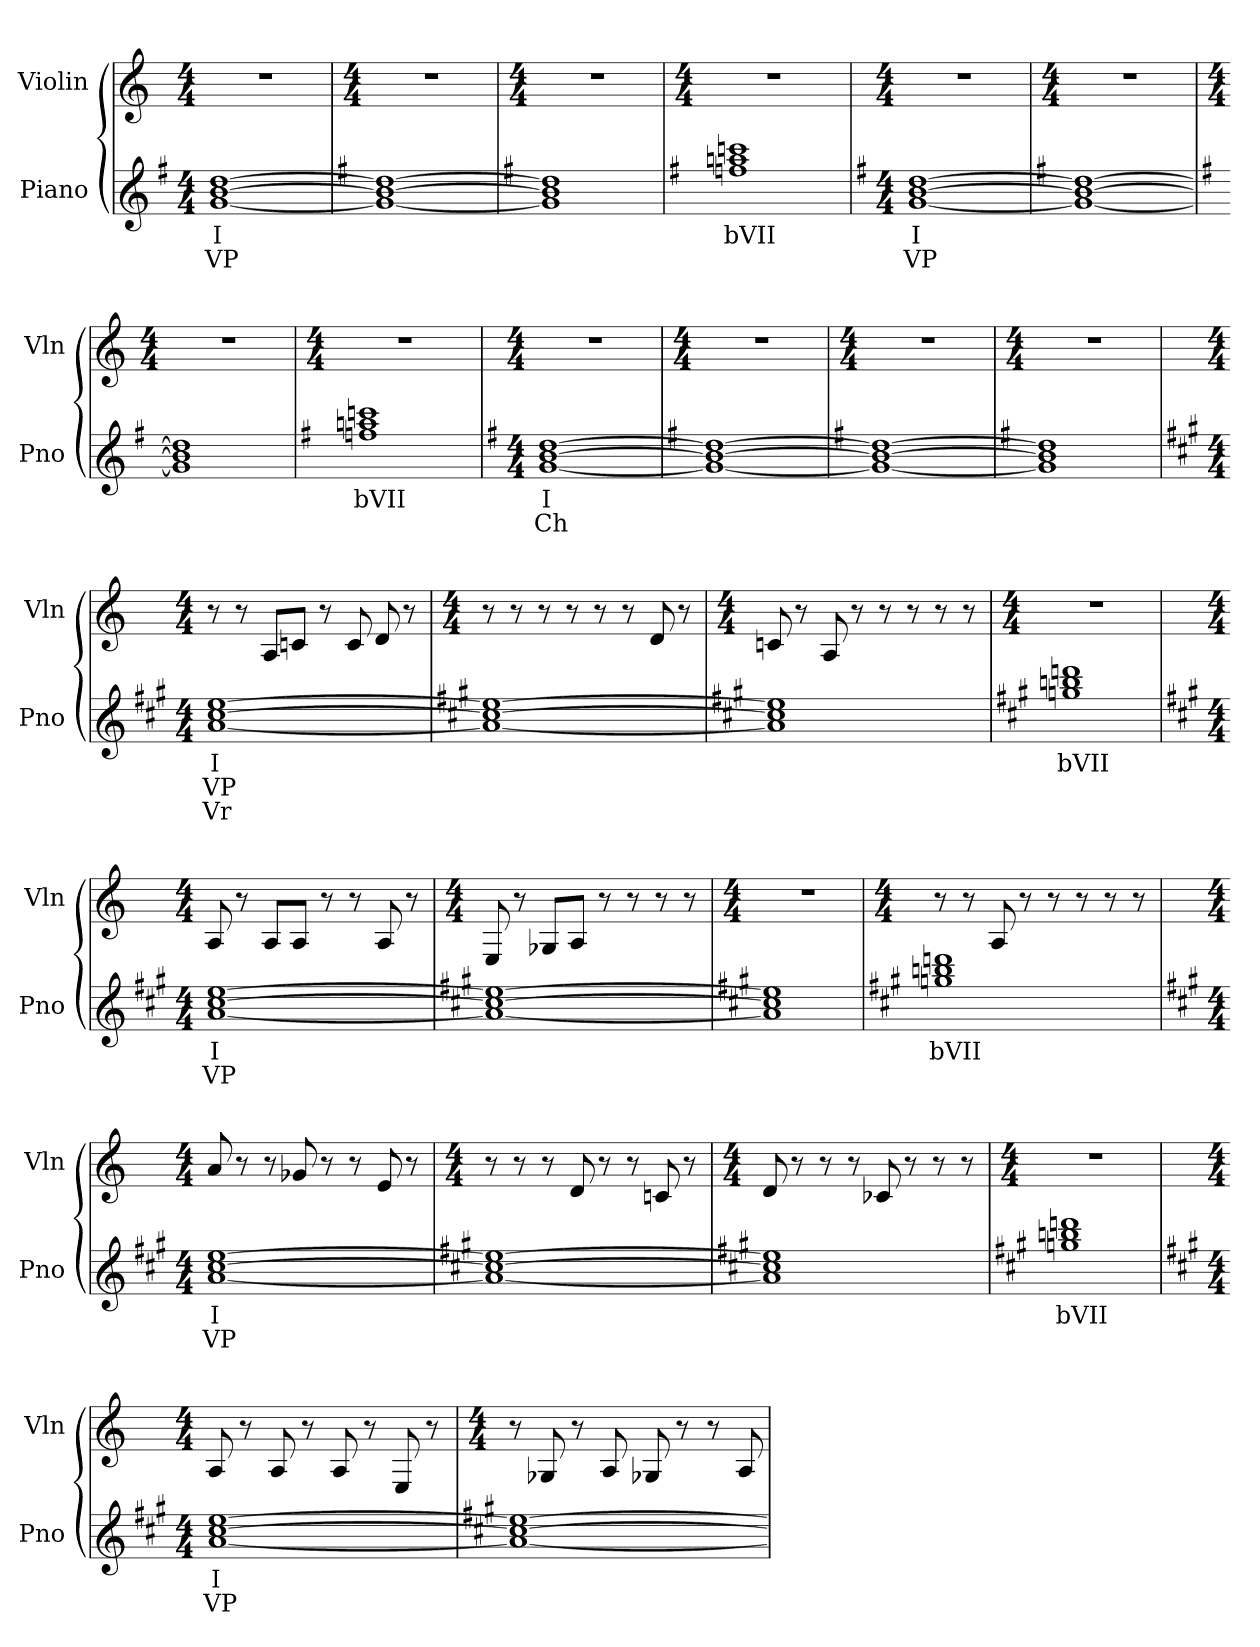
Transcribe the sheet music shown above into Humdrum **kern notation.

**kern	**text	**text	**text	**kern
*part2	*part2	*part2	*part2	*part1
*staff2	*staff2	*staff2	*staff2	*staff1
*I"Piano	*	*	*	*I"Violin
*I'Pno	*	*	*	*I'Vln
*k[f#]	*	*	*	*
*G:	*	*	*	*
*M4/4	*	*	*	*M4/4
=	=	=	=	=
[1g [1b [1dd	I	VP	.	1r
=	=	=	=	=
*k[f#]	*	*	*	*
*G:	*	*	*	*
*	*	*	*	*M4/4
1g_ 1b_ 1dd_	.	.	.	1r
=	=	=	=	=
*k[f#]	*	*	*	*
*G:	*	*	*	*
*	*	*	*	*M4/4
1g] 1b] 1dd]	.	.	.	1r
=	=	=	=	=
*k[f#]	*	*	*	*
*G:	*	*	*	*
*	*	*	*	*M4/4
1ffn 1aan 1cccn	bVII	.	.	1r
=	=	=	=	=
*k[f#]	*	*	*	*
*G:	*	*	*	*
*M4/4	*	*	*	*M4/4
[1g [1b [1dd	I	VP	.	1r
=	=	=	=	=
*k[f#]	*	*	*	*
*G:	*	*	*	*
*	*	*	*	*M4/4
1g_ 1b_ 1dd_	.	.	.	1r
=	=	=	=	=
*k[f#]	*	*	*	*
*G:	*	*	*	*
*	*	*	*	*M4/4
1g] 1b] 1dd]	.	.	.	1r
=	=	=	=	=
*k[f#]	*	*	*	*
*G:	*	*	*	*
*	*	*	*	*M4/4
1ffn 1aan 1cccn	bVII	.	.	1r
=	=	=	=	=
*k[f#]	*	*	*	*
*G:	*	*	*	*
*M4/4	*	*	*	*M4/4
[1g [1b [1dd	I	Ch	.	1r
=	=	=	=	=
*k[f#]	*	*	*	*
*G:	*	*	*	*
*	*	*	*	*M4/4
1g_ 1b_ 1dd_	.	.	.	1r
=	=	=	=	=
*k[f#]	*	*	*	*
*G:	*	*	*	*
*	*	*	*	*M4/4
1g_ 1b_ 1dd_	.	.	.	1r
=	=	=	=	=
*k[f#]	*	*	*	*
*G:	*	*	*	*
*	*	*	*	*M4/4
1g] 1b] 1dd]	.	.	.	1r
=	=	=	=	=
*k[f#c#g#]	*	*	*	*
*A:	*	*	*	*
*M4/4	*	*	*	*M4/4
[1a [1cc# [1ee	I	VP	Vr	8r
.	.	.	.	8r
.	.	.	.	8AL
.	.	.	.	8cnJ
.	.	.	.	8r
.	.	.	.	8c
.	.	.	.	8d
.	.	.	.	8r
=	=	=	=	=
*k[f#c#g#]	*	*	*	*
*A:	*	*	*	*
*	*	*	*	*M4/4
1a_ 1cc#_ 1ee_	.	.	.	8r
.	.	.	.	8r
.	.	.	.	8r
.	.	.	.	8r
.	.	.	.	8r
.	.	.	.	8r
.	.	.	.	8d
.	.	.	.	8r
=	=	=	=	=
*k[f#c#g#]	*	*	*	*
*A:	*	*	*	*
*	*	*	*	*M4/4
1a] 1cc#] 1ee]	.	.	.	8cn
.	.	.	.	8r
.	.	.	.	8A
.	.	.	.	8r
.	.	.	.	8r
.	.	.	.	8r
.	.	.	.	8r
.	.	.	.	8r
=	=	=	=	=
*k[f#c#g#]	*	*	*	*
*A:	*	*	*	*
*	*	*	*	*M4/4
1ggn 1bbn 1dddn	bVII	.	.	1r
=	=	=	=	=
*k[f#c#g#]	*	*	*	*
*A:	*	*	*	*
*M4/4	*	*	*	*M4/4
[1a [1cc# [1ee	I	VP	.	8A
.	.	.	.	8r
.	.	.	.	8AL
.	.	.	.	8AJ
.	.	.	.	8r
.	.	.	.	8r
.	.	.	.	8A
.	.	.	.	8r
=	=	=	=	=
*k[f#c#g#]	*	*	*	*
*A:	*	*	*	*
*	*	*	*	*M4/4
1a_ 1cc#_ 1ee_	.	.	.	8E
.	.	.	.	8r
.	.	.	.	8G-XL
.	.	.	.	8AJ
.	.	.	.	8r
.	.	.	.	8r
.	.	.	.	8r
.	.	.	.	8r
=	=	=	=	=
*k[f#c#g#]	*	*	*	*
*A:	*	*	*	*
*	*	*	*	*M4/4
1a] 1cc#] 1ee]	.	.	.	1r
=	=	=	=	=
*k[f#c#g#]	*	*	*	*
*A:	*	*	*	*
*	*	*	*	*M4/4
1ggn 1bbn 1dddn	bVII	.	.	8r
.	.	.	.	8r
.	.	.	.	8A
.	.	.	.	8r
.	.	.	.	8r
.	.	.	.	8r
.	.	.	.	8r
.	.	.	.	8r
=	=	=	=	=
*k[f#c#g#]	*	*	*	*
*A:	*	*	*	*
*M4/4	*	*	*	*M4/4
[1a [1cc# [1ee	I	VP	.	8a
.	.	.	.	8r
.	.	.	.	8r
.	.	.	.	8g-X
.	.	.	.	8r
.	.	.	.	8r
.	.	.	.	8e
.	.	.	.	8r
=	=	=	=	=
*k[f#c#g#]	*	*	*	*
*A:	*	*	*	*
*	*	*	*	*M4/4
1a_ 1cc#_ 1ee_	.	.	.	8r
.	.	.	.	8r
.	.	.	.	8r
.	.	.	.	8d
.	.	.	.	8r
.	.	.	.	8r
.	.	.	.	8cn
.	.	.	.	8r
=	=	=	=	=
*k[f#c#g#]	*	*	*	*
*A:	*	*	*	*
*	*	*	*	*M4/4
1a] 1cc#] 1ee]	.	.	.	8d
.	.	.	.	8r
.	.	.	.	8r
.	.	.	.	8r
.	.	.	.	8c-X
.	.	.	.	8r
.	.	.	.	8r
.	.	.	.	8r
=	=	=	=	=
*k[f#c#g#]	*	*	*	*
*A:	*	*	*	*
*	*	*	*	*M4/4
1ggn 1bbn 1dddn	bVII	.	.	1r
=	=	=	=	=
*k[f#c#g#]	*	*	*	*
*A:	*	*	*	*
*M4/4	*	*	*	*M4/4
[1a [1cc# [1ee	I	VP	.	8A
.	.	.	.	8r
.	.	.	.	8A
.	.	.	.	8r
.	.	.	.	8A
.	.	.	.	8r
.	.	.	.	8E
.	.	.	.	8r
=	=	=	=	=
*k[f#c#g#]	*	*	*	*
*A:	*	*	*	*
*	*	*	*	*M4/4
1a_ 1cc#_ 1ee_	.	.	.	8r
.	.	.	.	8G-X
.	.	.	.	8r
.	.	.	.	8A
.	.	.	.	8G-X
.	.	.	.	8r
.	.	.	.	8r
.	.	.	.	8A
=	=	=	=	=
*-	*-	*-	*-	*-
